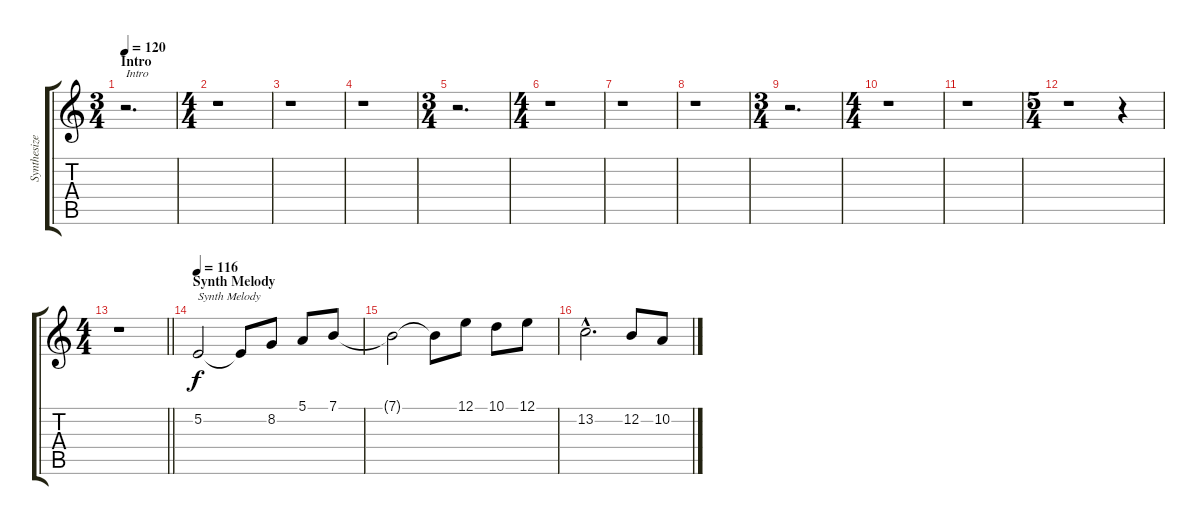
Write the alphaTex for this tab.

\track ("Synthesizer" "Synthesize") {instrument lead3calliope}
\staff {score tabs}
\tuning (E4 B3 G3 D3 A2 E2) {hide}
\ts (3 4)
\section ("" "Intro")
\tempo 120
\clef g2
\ks c
r.2{d txt "Intro" dy f instrument lead3calliope} |
\ts (4 4)
r.1 |
r.1 |
r.1 |
\ts (3 4)
r.2{d} |
\ts (4 4)
r.1 |
r.1 |
r.1 |
\ts (3 4)
r.2{d} |
\ts (4 4)
r.1 |
r.1 |
\ts (5 4)
r.1 r.4 |
\ts (4 4)
\barLineRight lightlight
r.1 |
\section ("" "Synth Melody")
\tempo 116
5.2.2{txt "Synth Melody" volume 13 instrument lead3calliope} 5.2{t}.8 8.2.8 5.1.8 7.1.8 |
7.1{t}.2 7.1{t}.8 12.1.8 10.1.8 12.1.8 |
13.2{hac}.2{d} 12.2.8 10.2.8
